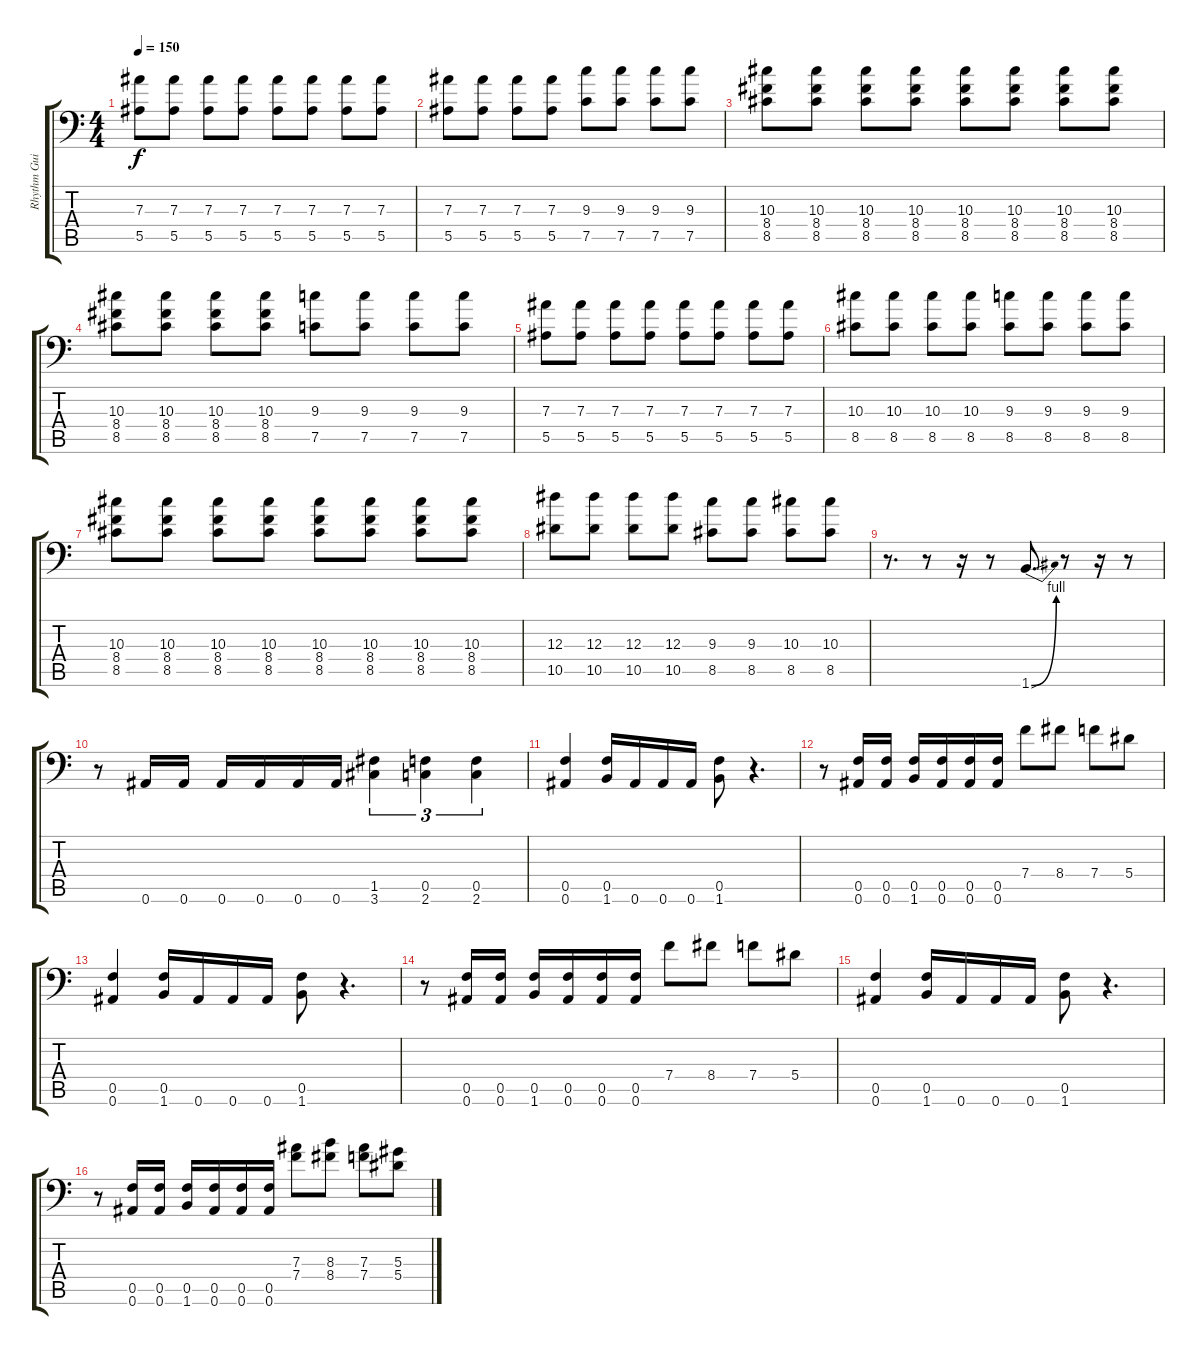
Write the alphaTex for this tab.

\track ("Rhythm Guitar" "Rhythm Gui") {instrument distortionguitar}
\staff {score tabs}
\tuning (C4 G3 Eb3 Bb2 F2 Bb1) {hide}
\ts (4 4)
\tempo 150
\clef f4
\ks c
(7.3 5.5).8{dy f} (7.3 5.5).8 (7.3 5.5).8 (7.3 5.5).8 (7.3 5.5).8 (7.3 5.5).8 (7.3 5.5).8 (7.3 5.5).8 |
(7.3 5.5).8 (7.3 5.5).8 (7.3 5.5).8 (7.3 5.5).8 (9.3 7.5).8 (9.3 7.5).8 (9.3 7.5).8 (9.3 7.5).8 |
(10.3 8.4 8.5).8 (10.3 8.4 8.5).8 (10.3 8.4 8.5).8 (10.3 8.4 8.5).8 (10.3 8.4 8.5).8 (10.3 8.4 8.5).8 (10.3 8.4 8.5).8 (10.3 8.4 8.5).8 |
(10.3 8.4 8.5).8 (10.3 8.4 8.5).8 (10.3 8.4 8.5).8 (10.3 8.4 8.5).8 (9.3 7.5).8 (9.3 7.5).8 (9.3 7.5).8 (9.3 7.5).8 |
(7.3 5.5).8 (7.3 5.5).8 (7.3 5.5).8 (7.3 5.5).8 (7.3 5.5).8 (7.3 5.5).8 (7.3 5.5).8 (7.3 5.5).8 |
(10.3 8.5).8 (10.3 8.5).8 (10.3 8.5).8 (10.3 8.5).8 (9.3 8.5).8 (9.3 8.5).8 (9.3 8.5).8 (9.3 8.5).8 |
(10.3 8.4 8.5).8 (10.3 8.4 8.5).8 (10.3 8.4 8.5).8 (10.3 8.4 8.5).8 (10.3 8.4 8.5).8 (10.3 8.4 8.5).8 (10.3 8.4 8.5).8 (10.3 8.4 8.5).8 |
(12.3 10.5).8 (12.3 10.5).8 (12.3 10.5).8 (12.3 10.5).8 (9.3 8.5).8 (9.3 8.5).8 (10.3 8.5).8 (10.3 8.5).8 |
r.8{d} r.8 r.16 r.8 1.6{be (bend 0 0 60 4) sou}.8{d} r.8 r.16 r.8 |
r.8 0.6.16 0.6.16 0.6.16 0.6.16 0.6.16 0.6.16 (1.5 3.6).4{tu (3 2)} (0.5 2.6).4{tu (3 2)} (0.5 2.6).4{tu (3 2)} |
(0.5 0.6).4 (0.5 1.6).16 0.6.16 0.6.16 0.6.16 (0.5 1.6).8 r.4{d} |
r.8 (0.5 0.6).16 (0.5 0.6).16 (0.5 1.6).16 (0.5 0.6).16 (0.5 0.6).16 (0.5 0.6).16 7.4.8 8.4.8 7.4.8 5.4.8 |
(0.5 0.6).4 (0.5 1.6).16 0.6.16 0.6.16 0.6.16 (0.5 1.6).8 r.4{d} |
r.8 (0.5 0.6).16 (0.5 0.6).16 (0.5 1.6).16 (0.5 0.6).16 (0.5 0.6).16 (0.5 0.6).16 7.4.8 8.4.8 7.4.8 5.4.8 |
(0.5 0.6).4 (0.5 1.6).16 0.6.16 0.6.16 0.6.16 (0.5 1.6).8 r.4{d} |
r.8 (0.5 0.6).16 (0.5 0.6).16 (0.5 1.6).16 (0.5 0.6).16 (0.5 0.6).16 (0.5 0.6).16 (7.3 7.4).8 (8.3 8.4).8 (7.3 7.4).8 (5.3 5.4).8
